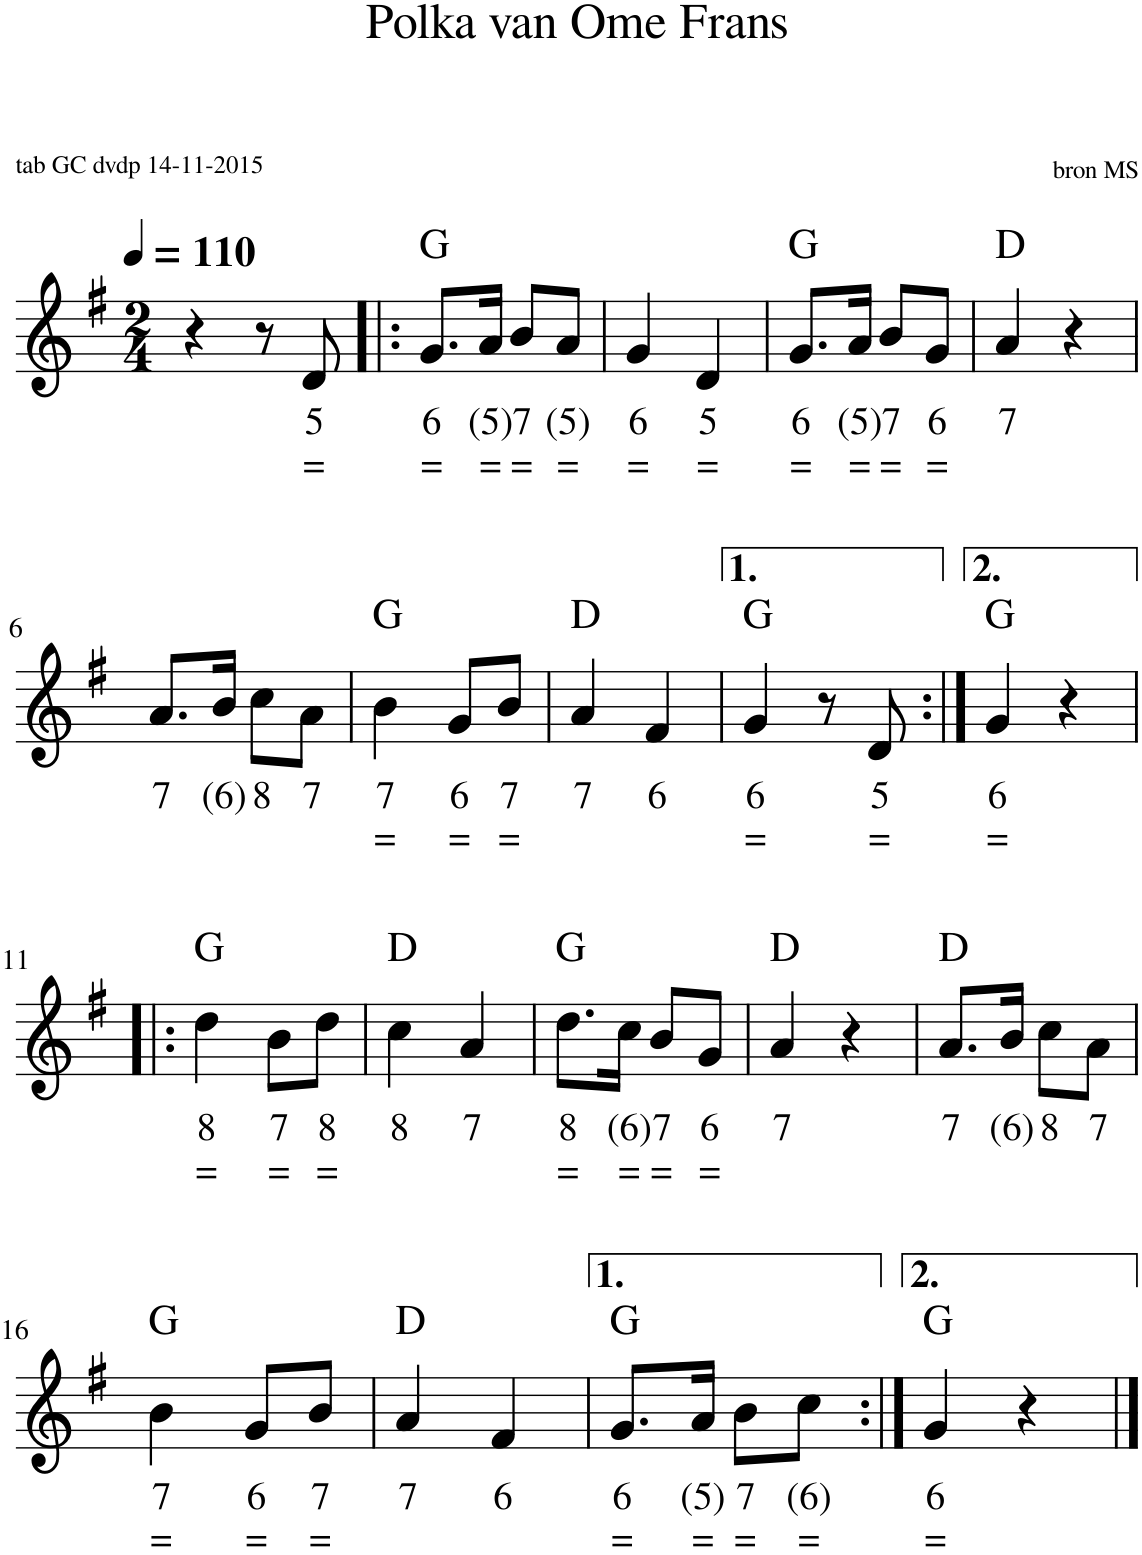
**kern	**text	**text	**harte
*part1	*part1	*part1	*part1
*staff1	*staff1	*staff1	*
*I"Piano	*	*	*
*I'Pno.	*	*	*
*clefG2	*	*	*
*k[f#]	*	*	*
*M2/4	*	*	*
*MM110	*	*	*
=1	=1	=1	=1
4r	.	.	.
8r	.	.	.
!	!LO:LY:b	!LO:LY:b	!
8d/	5	=	.
=2!|:	=2!|:	=2!|:	=2!|:
!	!LO:LY:b	!LO:LY:b	!
8.g/L	6	=	G:maj
!	!LO:LY:b	!LO:LY:b	!
16a/Jk	(5)	=	.
!	!LO:LY:b	!LO:LY:b	!
8b/L	7	=	.
!	!LO:LY:b	!LO:LY:b	!
8a/J	(5)	=	.
=3	=3	=3	=3
!	!LO:LY:b	!LO:LY:b	!
4g/	6	=	.
!	!LO:LY:b	!LO:LY:b	!
4d/	5	=	.
=4	=4	=4	=4
!	!LO:LY:b	!LO:LY:b	!
8.g/L	6	=	G:maj
!	!LO:LY:b	!LO:LY:b	!
16a/Jk	(5)	=	.
!	!LO:LY:b	!LO:LY:b	!
8b/L	7	=	.
!	!LO:LY:b	!LO:LY:b	!
8g/J	6	=	.
=5	=5	=5	=5
!	!LO:LY:b	!	!
4a/	7	.	D:maj
4r	.	.	.
!!LO:LB:g=z
=6	=6	=6	=6
!	!LO:LY:b	!	!
8.a/L	7	.	.
!	!LO:LY:b	!	!
16b/Jk	(6)	.	.
!	!LO:LY:b	!	!
8cc\L	8	.	.
!	!LO:LY:b	!	!
8a\J	7	.	.
=7	=7	=7	=7
!	!LO:LY:b	!LO:LY:b	!
4b\	7	=	G:maj
!	!LO:LY:b	!LO:LY:b	!
8g/L	6	=	.
!	!LO:LY:b	!LO:LY:b	!
8b/J	7	=	.
=8	=8	=8	=8
!	!LO:LY:b	!	!
4a/	7	.	D:maj
!	!LO:LY:b	!	!
4f#/	6	.	.
=9	=9	=9	=9
!	!LO:LY:b	!LO:LY:b	!
4g/	6	=	G:maj
8r	.	.	.
!	!LO:LY:b	!LO:LY:b	!
8d/	5	=	.
=10:|!	=10:|!	=10:|!	=10:|!
!	!LO:LY:b	!LO:LY:b	!
4g/	6	=	G:maj
4r	.	.	.
!!LO:LB:g=z
=11!|:	=11!|:	=11!|:	=11!|:
!	!LO:LY:b	!LO:LY:b	!
4dd\	8	=	G:maj
!	!LO:LY:b	!LO:LY:b	!
8b\L	7	=	.
!	!LO:LY:b	!LO:LY:b	!
8dd\J	8	=	.
=12	=12	=12	=12
!	!LO:LY:b	!	!
4cc\	8	.	D:maj
!	!LO:LY:b	!	!
4a/	7	.	.
=13	=13	=13	=13
!	!LO:LY:b	!LO:LY:b	!
8.dd\L	8	=	G:maj
!	!LO:LY:b	!LO:LY:b	!
16cc\Jk	(6)	=	.
!	!LO:LY:b	!LO:LY:b	!
8b/L	7	=	.
!	!LO:LY:b	!LO:LY:b	!
8g/J	6	=	.
=14	=14	=14	=14
!	!LO:LY:b	!	!
4a/	7	.	D:maj
4r	.	.	.
=15	=15	=15	=15
!	!LO:LY:b	!	!
8.a/L	7	.	D:maj
!	!LO:LY:b	!	!
16b/Jk	(6)	.	.
!	!LO:LY:b	!	!
8cc\L	8	.	.
!	!LO:LY:b	!	!
8a\J	7	.	.
!!LO:LB:g=z
=16	=16	=16	=16
!	!LO:LY:b	!LO:LY:b	!
4b\	7	=	G:maj
!	!LO:LY:b	!LO:LY:b	!
8g/L	6	=	.
!	!LO:LY:b	!LO:LY:b	!
8b/J	7	=	.
=17	=17	=17	=17
!	!LO:LY:b	!	!
4a/	7	.	D:maj
!	!LO:LY:b	!	!
4f#/	6	.	.
=18	=18	=18	=18
!	!LO:LY:b	!LO:LY:b	!
8.g/L	6	=	G:maj
!	!LO:LY:b	!LO:LY:b	!
16a/Jk	(5)	=	.
!	!LO:LY:b	!LO:LY:b	!
8b\L	7	=	.
!	!LO:LY:b	!LO:LY:b	!
8cc\J	(6)	=	.
=19:|!	=19:|!	=19:|!	=19:|!
!	!LO:LY:b	!LO:LY:b	!
4g/	6	=	G:maj
4r	.	.	.
==	==	==	==
*-	*-	*-	*-
